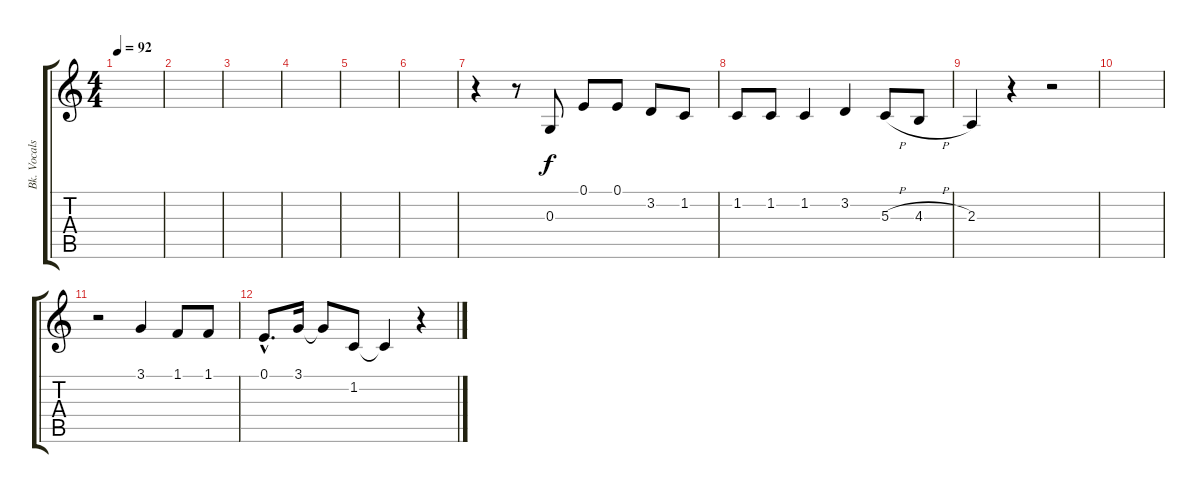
\track ("Bk. Vocals - Nick and Mike" "Bk. Vocals") {instrument lead3calliope}
\staff {score tabs}
\tuning (E4 B3 G3 D3 A2 E2) {hide}
\ts (4 4)
\tempo 92
\clef g2
\ks c
|
|
|
|
|
|
r.4 r.8 0.3.8 0.1.8 0.1.8 3.2.8 1.2.8 |
1.2.8 1.2.8 1.2.4 3.2.4 5.3{h}.8 4.3{h}.8 |
2.3.4 r.4 r.2 |
|
r.2 3.1.4 1.1.8 1.1.8 |
0.1{hac}.8{d} 3.1.16 3.1{t}.8 1.2.8 1.2{t}.4 r.4
